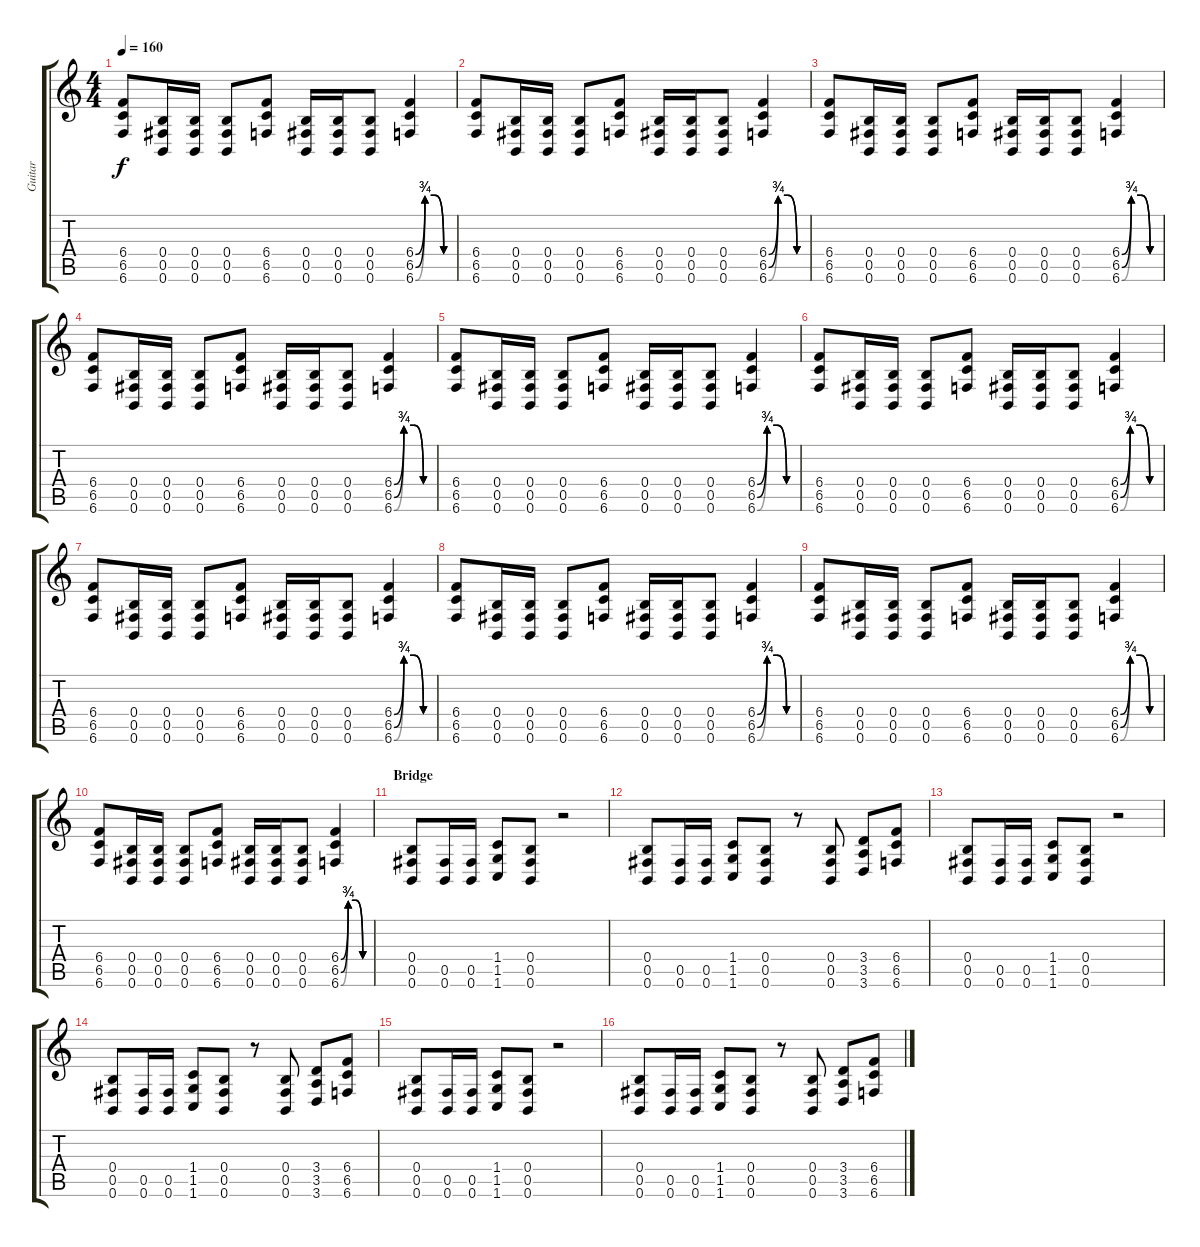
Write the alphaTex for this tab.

\track ("Guitar" "Guitar") {instrument distortionguitar}
\staff {score tabs}
\tuning (Db4 Ab3 E3 B2 Gb2 B1) {hide}
\ts (4 4)
\tempo 160
\clef g2
\ks c
(6.4 6.5 6.6).8{dy f} (0.4 0.5 0.6).16 (0.4 0.5 0.6).16 (0.4 0.5 0.6).8 (6.4 6.5 6.6).8 (0.4 0.5 0.6).16 (0.4 0.5 0.6).16 (0.4 0.5 0.6).8 (6.4{be (custom 0 0 15 3 30 3 45 0 60 0)} 6.5{be (custom 0 0 15 3 30 3 45 0 60 0)} 6.6{be (custom 0 0 15 3 30 3 45 0 60 0)}).4 |
(6.4 6.5 6.6).8 (0.4 0.5 0.6).16 (0.4 0.5 0.6).16 (0.4 0.5 0.6).8 (6.4 6.5 6.6).8 (0.4 0.5 0.6).16 (0.4 0.5 0.6).16 (0.4 0.5 0.6).8 (6.4{be (custom 0 0 15 3 30 3 45 0 60 0)} 6.5{be (custom 0 0 15 3 30 3 45 0 60 0)} 6.6{be (custom 0 0 15 3 30 3 45 0 60 0)}).4 |
(6.4 6.5 6.6).8 (0.4 0.5 0.6).16 (0.4 0.5 0.6).16 (0.4 0.5 0.6).8 (6.4 6.5 6.6).8 (0.4 0.5 0.6).16 (0.4 0.5 0.6).16 (0.4 0.5 0.6).8 (6.4{be (custom 0 0 15 3 30 3 45 0 60 0)} 6.5{be (custom 0 0 15 3 30 3 45 0 60 0)} 6.6{be (custom 0 0 15 3 30 3 45 0 60 0)}).4 |
(6.4 6.5 6.6).8 (0.4 0.5 0.6).16 (0.4 0.5 0.6).16 (0.4 0.5 0.6).8 (6.4 6.5 6.6).8 (0.4 0.5 0.6).16 (0.4 0.5 0.6).16 (0.4 0.5 0.6).8 (6.4{be (custom 0 0 15 3 30 3 45 0 60 0)} 6.5{be (custom 0 0 15 3 30 3 45 0 60 0)} 6.6{be (custom 0 0 15 3 30 3 45 0 60 0)}).4 |
(6.4 6.5 6.6).8 (0.4 0.5 0.6).16 (0.4 0.5 0.6).16 (0.4 0.5 0.6).8 (6.4 6.5 6.6).8 (0.4 0.5 0.6).16 (0.4 0.5 0.6).16 (0.4 0.5 0.6).8 (6.4{be (custom 0 0 15 3 30 3 45 0 60 0)} 6.5{be (custom 0 0 15 3 30 3 45 0 60 0)} 6.6{be (custom 0 0 15 3 30 3 45 0 60 0)}).4 |
(6.4 6.5 6.6).8 (0.4 0.5 0.6).16 (0.4 0.5 0.6).16 (0.4 0.5 0.6).8 (6.4 6.5 6.6).8 (0.4 0.5 0.6).16 (0.4 0.5 0.6).16 (0.4 0.5 0.6).8 (6.4{be (custom 0 0 15 3 30 3 45 0 60 0)} 6.5{be (custom 0 0 15 3 30 3 45 0 60 0)} 6.6{be (custom 0 0 15 3 30 3 45 0 60 0)}).4 |
(6.4 6.5 6.6).8 (0.4 0.5 0.6).16 (0.4 0.5 0.6).16 (0.4 0.5 0.6).8 (6.4 6.5 6.6).8 (0.4 0.5 0.6).16 (0.4 0.5 0.6).16 (0.4 0.5 0.6).8 (6.4{be (custom 0 0 15 3 30 3 45 0 60 0)} 6.5{be (custom 0 0 15 3 30 3 45 0 60 0)} 6.6{be (custom 0 0 15 3 30 3 45 0 60 0)}).4 |
(6.4 6.5 6.6).8 (0.4 0.5 0.6).16 (0.4 0.5 0.6).16 (0.4 0.5 0.6).8 (6.4 6.5 6.6).8 (0.4 0.5 0.6).16 (0.4 0.5 0.6).16 (0.4 0.5 0.6).8 (6.4{be (custom 0 0 15 3 30 3 45 0 60 0)} 6.5{be (custom 0 0 15 3 30 3 45 0 60 0)} 6.6{be (custom 0 0 15 3 30 3 45 0 60 0)}).4 |
(6.4 6.5 6.6).8 (0.4 0.5 0.6).16 (0.4 0.5 0.6).16 (0.4 0.5 0.6).8 (6.4 6.5 6.6).8 (0.4 0.5 0.6).16 (0.4 0.5 0.6).16 (0.4 0.5 0.6).8 (6.4{be (custom 0 0 15 3 30 3 45 0 60 0)} 6.5{be (custom 0 0 15 3 30 3 45 0 60 0)} 6.6{be (custom 0 0 15 3 30 3 45 0 60 0)}).4 |
(6.4 6.5 6.6).8 (0.4 0.5 0.6).16 (0.4 0.5 0.6).16 (0.4 0.5 0.6).8 (6.4 6.5 6.6).8 (0.4 0.5 0.6).16 (0.4 0.5 0.6).16 (0.4 0.5 0.6).8 (6.4{be (custom 0 0 15 3 30 3 45 0 60 0)} 6.5{be (custom 0 0 15 3 30 3 45 0 60 0)} 6.6{be (custom 0 0 15 3 30 3 45 0 60 0)}).4 |
\section ("" "Bridge")
(0.4 0.5 0.6).8 (0.5 0.6).16 (0.5 0.6).16 (1.4 1.5 1.6).8 (0.4 0.5 0.6).8 r.2 |
(0.4 0.5 0.6).8 (0.5 0.6).16 (0.5 0.6).16 (1.4 1.5 1.6).8 (0.4 0.5 0.6).8 r.8 (0.4 0.5 0.6).8 (3.4 3.5 3.6).8 (6.4 6.5 6.6).8 |
(0.4 0.5 0.6).8 (0.5 0.6).16 (0.5 0.6).16 (1.4 1.5 1.6).8 (0.4 0.5 0.6).8 r.2 |
(0.4 0.5 0.6).8 (0.5 0.6).16 (0.5 0.6).16 (1.4 1.5 1.6).8 (0.4 0.5 0.6).8 r.8 (0.4 0.5 0.6).8 (3.4 3.5 3.6).8 (6.4 6.5 6.6).8 |
(0.4 0.5 0.6).8 (0.5 0.6).16 (0.5 0.6).16 (1.4 1.5 1.6).8 (0.4 0.5 0.6).8 r.2 |
(0.4 0.5 0.6).8 (0.5 0.6).16 (0.5 0.6).16 (1.4 1.5 1.6).8 (0.4 0.5 0.6).8 r.8 (0.4 0.5 0.6).8 (3.4 3.5 3.6).8 (6.4 6.5 6.6).8
